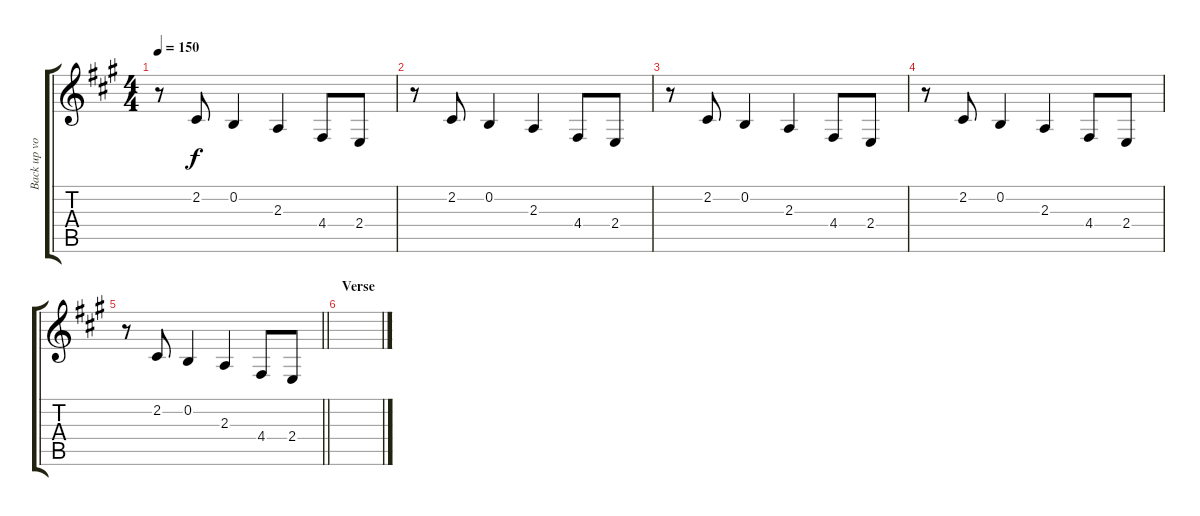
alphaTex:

\track ("Back up voice" "Back up vo") {instrument baritonesax}
\staff {score tabs}
\tuning (E4 B3 G3 D3 A2 E2) {hide}
\ts (4 4)
\tempo 150
\clef g2
\ks a
r.8{dy f} 2.2.8 0.2.4 2.3.4 4.4.8 2.4.8 |
r.8 2.2.8 0.2.4 2.3.4 4.4.8 2.4.8 |
r.8 2.2.8 0.2.4 2.3.4 4.4.8 2.4.8 |
r.8 2.2.8 0.2.4 2.3.4 4.4.8 2.4.8 |
\barLineRight lightlight
r.8 2.2.8 0.2.4 2.3.4 4.4.8 2.4.8 |
\section ("" "Verse")
